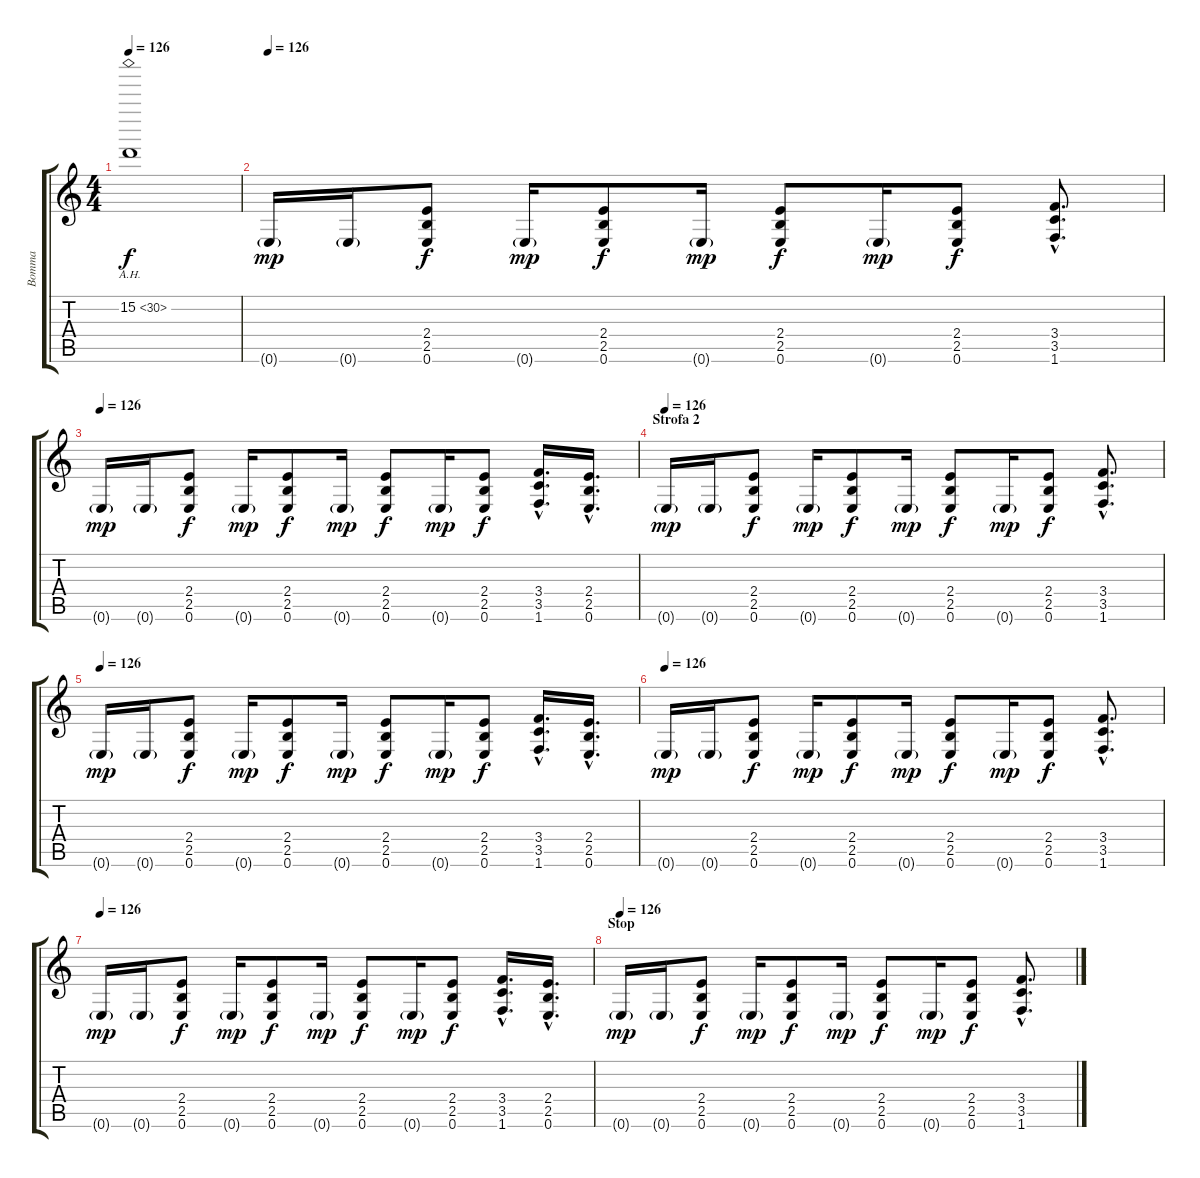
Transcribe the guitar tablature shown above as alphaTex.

\track ("Bomma" "Bomma") {instrument distortionguitar}
\staff {score tabs}
\tuning (E4 B3 G3 D3 A2 E2) {hide}
\ts (4 4)
\tempo 126
\clef g2
\ks c
15.2{ah 15}.1{dy f} |
\tempo 126
0.6{g}.16{dy mp} 0.6{g}.16 (2.4 2.5 0.6).8{dy f} 0.6{g}.16{dy mp} (2.4 2.5 0.6).8{dy f} 0.6{g}.16{dy mp} (2.4 2.5 0.6).8{dy f} 0.6{g}.16{dy mp} (2.4 2.5 0.6).8{dy f} (3.4{hac} 3.5{hac} 1.6{hac}).8{d} |
\tempo 126
0.6{g}.16{dy mp} 0.6{g}.16 (2.4 2.5 0.6).8{dy f} 0.6{g}.16{dy mp} (2.4 2.5 0.6).8{dy f} 0.6{g}.16{dy mp} (2.4 2.5 0.6).8{dy f} 0.6{g}.16{dy mp} (2.4 2.5 0.6).8{dy f} (3.4{hac} 3.5{hac} 1.6{hac}).16{d} (2.4{hac} 2.5{hac} 0.6{hac}).16{d} |
\section ("" "Strofa 2")
\tempo 126
0.6{g}.16{dy mp} 0.6{g}.16 (2.4 2.5 0.6).8{dy f} 0.6{g}.16{dy mp} (2.4 2.5 0.6).8{dy f} 0.6{g}.16{dy mp} (2.4 2.5 0.6).8{dy f} 0.6{g}.16{dy mp} (2.4 2.5 0.6).8{dy f} (3.4{hac} 3.5{hac} 1.6{hac}).8{d} |
\tempo 126
0.6{g}.16{dy mp} 0.6{g}.16 (2.4 2.5 0.6).8{dy f} 0.6{g}.16{dy mp} (2.4 2.5 0.6).8{dy f} 0.6{g}.16{dy mp} (2.4 2.5 0.6).8{dy f} 0.6{g}.16{dy mp} (2.4 2.5 0.6).8{dy f} (3.4{hac} 3.5{hac} 1.6{hac}).16{d} (2.4{hac} 2.5{hac} 0.6{hac}).16{d} |
\tempo 126
0.6{g}.16{dy mp} 0.6{g}.16 (2.4 2.5 0.6).8{dy f} 0.6{g}.16{dy mp} (2.4 2.5 0.6).8{dy f} 0.6{g}.16{dy mp} (2.4 2.5 0.6).8{dy f} 0.6{g}.16{dy mp} (2.4 2.5 0.6).8{dy f} (3.4{hac} 3.5{hac} 1.6{hac}).8{d} |
\tempo 126
0.6{g}.16{dy mp} 0.6{g}.16 (2.4 2.5 0.6).8{dy f} 0.6{g}.16{dy mp} (2.4 2.5 0.6).8{dy f} 0.6{g}.16{dy mp} (2.4 2.5 0.6).8{dy f} 0.6{g}.16{dy mp} (2.4 2.5 0.6).8{dy f} (3.4{hac} 3.5{hac} 1.6{hac}).16{d} (2.4{hac} 2.5{hac} 0.6{hac}).16{d} |
\section ("" "Stop")
\tempo 126
0.6{g}.16{dy mp} 0.6{g}.16 (2.4 2.5 0.6).8{dy f} 0.6{g}.16{dy mp} (2.4 2.5 0.6).8{dy f} 0.6{g}.16{dy mp} (2.4 2.5 0.6).8{dy f} 0.6{g}.16{dy mp} (2.4 2.5 0.6).8{dy f} (3.4{hac} 3.5{hac} 1.6{hac}).8{d}
